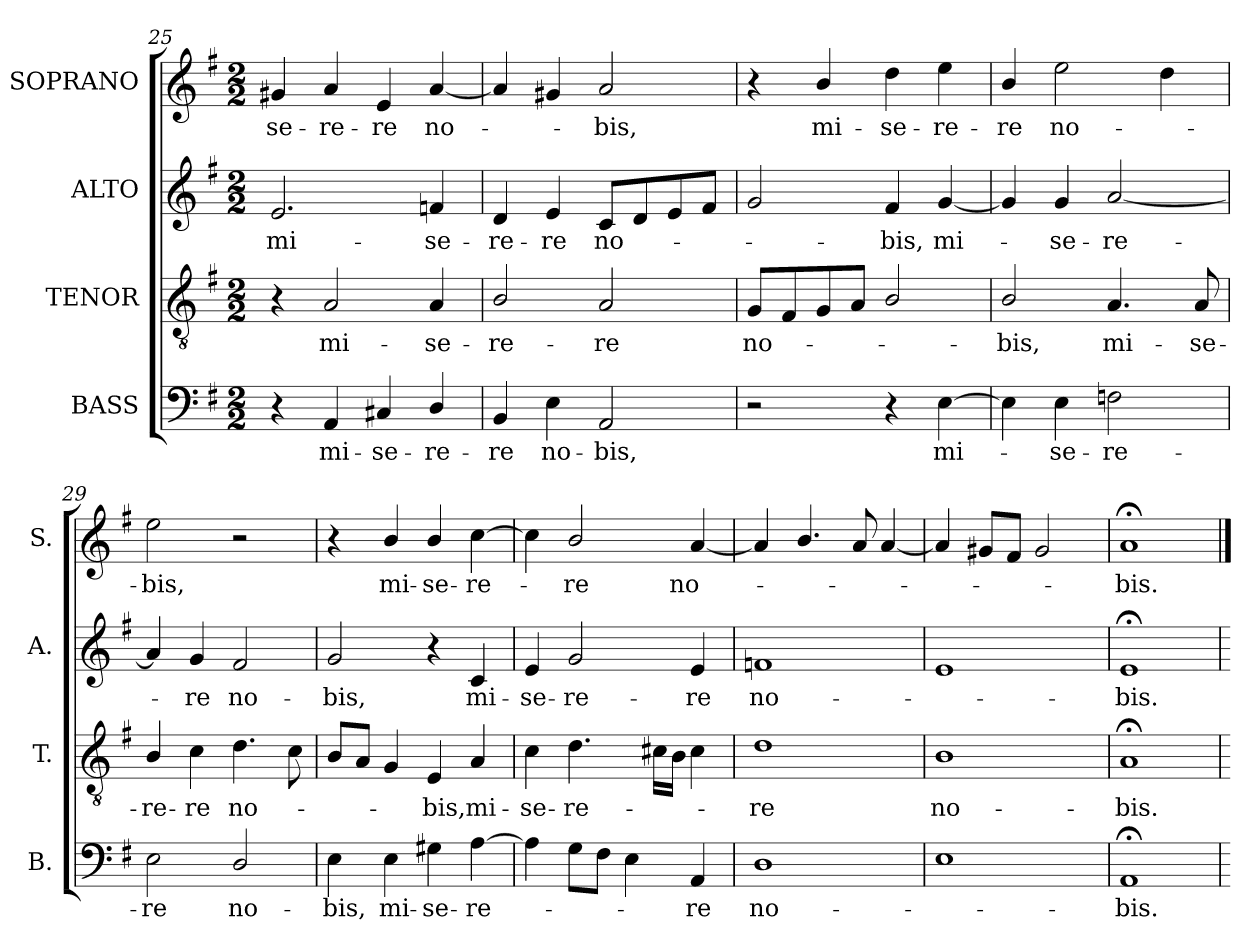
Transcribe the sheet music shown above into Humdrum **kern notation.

**kern	**text	**kern	**text	**kern	**text	**kern	**text
*part4	*part4	*part3	*part3	*part2	*part2	*part1	*part1
*staff4	*staff4	*staff3	*staff3	*staff2	*staff2	*staff1	*staff1
*I"BASS	*	*I"TENOR	*	*I"ALTO	*	*I"SOPRANO	*
*I'B.	*	*I'T.	*	*I'A.	*	*I'S.	*
*clefF4	*	*clefGv2	*	*clefG2	*	*clefG2	*
*k[f#]	*	*k[f#]	*	*k[f#]	*	*k[f#]	*
*G:	*	*G:	*	*G:	*	*G:	*
*M2/2	*	*M2/2	*	*M2/2	*	*M2/2	*
=25	=25	=25	=25	=25	=25	=25	=25
!	!	!	!	!	!LO:LY:b:cj	!	!LO:LY:b:cj
4r	.	4r	.	2.e/	mi-	4g#X/	-se-
!	!LO:LY:b:cj	!	!LO:LY:b:cj	!	!	!	!LO:LY:b:cj
4AA/	mi-	2A/	mi-	.	.	4a/	-re-
!	!LO:LY:b:cj	!	!	!	!	!	!LO:LY:b:cj
4C#X/	-se-	.	.	.	.	4e/	-re
!	!LO:LY:b:cj	!	!LO:LY:b:cj	!	!LO:LY:b:cj	!	!LO:LY:b:cj
4D/	-re-	4A/	-se-	4fn/	-se-	[<4a/	no-
=26	=26	=26	=26	=26	=26	=26	=26
!	!LO:LY:b:cj	!	!LO:LY:b:cj	!	!LO:LY:b:cj	!	!
4BB/	-re	2B/	-re-	4d/	-re-	4a/]	.
!	!LO:LY:b:cj	!	!	!	!LO:LY:b:cj	!	!
4E\	no-	.	.	4e/	-re	4g#X/	.
!	!LO:LY:b:cj	!	!LO:LY:b:cj	!	!LO:LY:b:cj	!	!LO:LY:b:cj
2AA/	-bis,	2A/	-re	8c/L	no-	2a/	-bis,
.	.	.	.	8d/	.	.	.
.	.	.	.	8e/	.	.	.
.	.	.	.	8f#/J	.	.	.
=27	=27	=27	=27	=27	=27	=27	=27
!	!	!	!LO:LY:b:cj	!	!	!	!
2r	.	8G/L	no-	2g/	.	4r	.
.	.	8F#/	.	.	.	.	.
!	!	!	!	!	!	!	!LO:LY:b:cj
.	.	8G/	.	.	.	4b/	mi-
.	.	8A/J	.	.	.	.	.
!	!	!	!	!	!LO:LY:b:cj	!	!LO:LY:b:cj
4r	.	2B/	.	4f#/	-bis,	4dd\	-se-
!	!LO:LY:b:cj	!	!	!	!LO:LY:b:cj	!	!LO:LY:b:cj
[>4E\	mi-	.	.	[<4g/	mi-	4ee\	-re-
=28	=28	=28	=28	=28	=28	=28	=28
!	!	!	!LO:LY:b:cj	!	!	!	!LO:LY:b:cj
4E\]	.	2B/	-bis,	4g/]	.	4b/	-re
!	!LO:LY:b:cj	!	!	!	!LO:LY:b:cj	!	!LO:LY:b:cj
4E\	-se-	.	.	4g/	-se-	2ee\	no-
!	!LO:LY:b:cj	!	!LO:LY:b:cj	!	!LO:LY:b:cj	!	!
2Fn\	-re-	4.A/	mi-	[>2a/	-re-	.	.
.	.	.	.	.	.	4dd\	.
!	!	!	!LO:LY:b:cj	!	!	!	!
.	.	8A/	-se-	.	.	.	.
!!LO:LB:g=z
=29	=29	=29	=29	=29	=29	=29	=29
!	!LO:LY:b:cj	!	!LO:LY:b:cj	!	!	!	!LO:LY:b:cj
2E\	-re	4B/	-re-	4a/]	.	2ee\	-bis,
!	!	!	!LO:LY:b:cj	!	!LO:LY:b:cj	!	!
.	.	4c\	-re	4g/	-re	.	.
!	!LO:LY:b:cj	!	!LO:LY:b:cj	!	!LO:LY:b:cj	!	!
2D/	no-	4.d\	no-	2f#/	no-	2r	.
.	.	8c\	.	.	.	.	.
=30	=30	=30	=30	=30	=30	=30	=30
!	!LO:LY:b:cj	!	!	!	!LO:LY:b:cj	!	!
4E\	-bis,	8B/L	.	2g/	-bis,	4r	.
.	.	8A/J	.	.	.	.	.
!	!LO:LY:b:cj	!	!	!	!	!	!LO:LY:b:cj
4E\	mi-	4G/	.	.	.	4b/	mi-
!	!LO:LY:b:cj	!	!LO:LY:b:cj	!	!	!	!LO:LY:b:cj
4G#X\	-se-	4E/	-bis,	4r	.	4b/	-se-
!	!LO:LY:b:cj	!	!LO:LY:b:cj	!	!LO:LY:b:cj	!	!LO:LY:b:cj
[>4A\	-re-	4A/	mi-	4c/	mi-	[>4cc\	-re-
=31	=31	=31	=31	=31	=31	=31	=31
!	!	!	!LO:LY:b:cj	!	!LO:LY:b:cj	!	!
4A\]	.	4c\	-se-	4e/	-se-	4cc\]	.
!	!	!	!LO:LY:b:cj	!	!LO:LY:b:cj	!	!LO:LY:b:cj
8G\L	.	4.d\	-re-	2g/	-re-	2b/	-re
8F#\J	.	.	.	.	.	.	.
4E\	.	.	.	.	.	.	.
.	.	16c#X\L	.	.	.	.	.
.	.	16B\J	.	.	.	.	.
!	!LO:LY:b:cj	!	!	!	!LO:LY:b:cj	!	!LO:LY:b:cj
4AA/	-re	4c#\	.	4e/	-re	[<4a/	no-
=32	=32	=32	=32	=32	=32	=32	=32
!	!LO:LY:b:cj	!	!LO:LY:b:cj	!	!LO:LY:b:cj	!	!
1D	no-	1d	-re	1fn	no-	4a/]	.
.	.	.	.	.	.	4.b/	.
.	.	.	.	.	.	8a/	.
.	.	.	.	.	.	[<4a/	.
=33	=33	=33	=33	=33	=33	=33	=33
!	!	!	!LO:LY:b:cj	!	!	!	!
1E	.	1B	no-	1e	.	4a/]	.
.	.	.	.	.	.	8g#X/L	.
.	.	.	.	.	.	8f#/J	.
.	.	.	.	.	.	2g#/	.
=34	=34	=34	=34	=34	=34	=34	=34
!	!LO:LY:b:cj	!	!LO:LY:b:cj	!	!LO:LY:b:cj	!	!LO:LY:b:cj
1AA;<	-bis.	1A;<	-bis.	1e;<	-bis.	1a;<	-bis.
=	==	=	==	=	==	==	==
*-	*-	*-	*-	*-	*-	*-	*-
